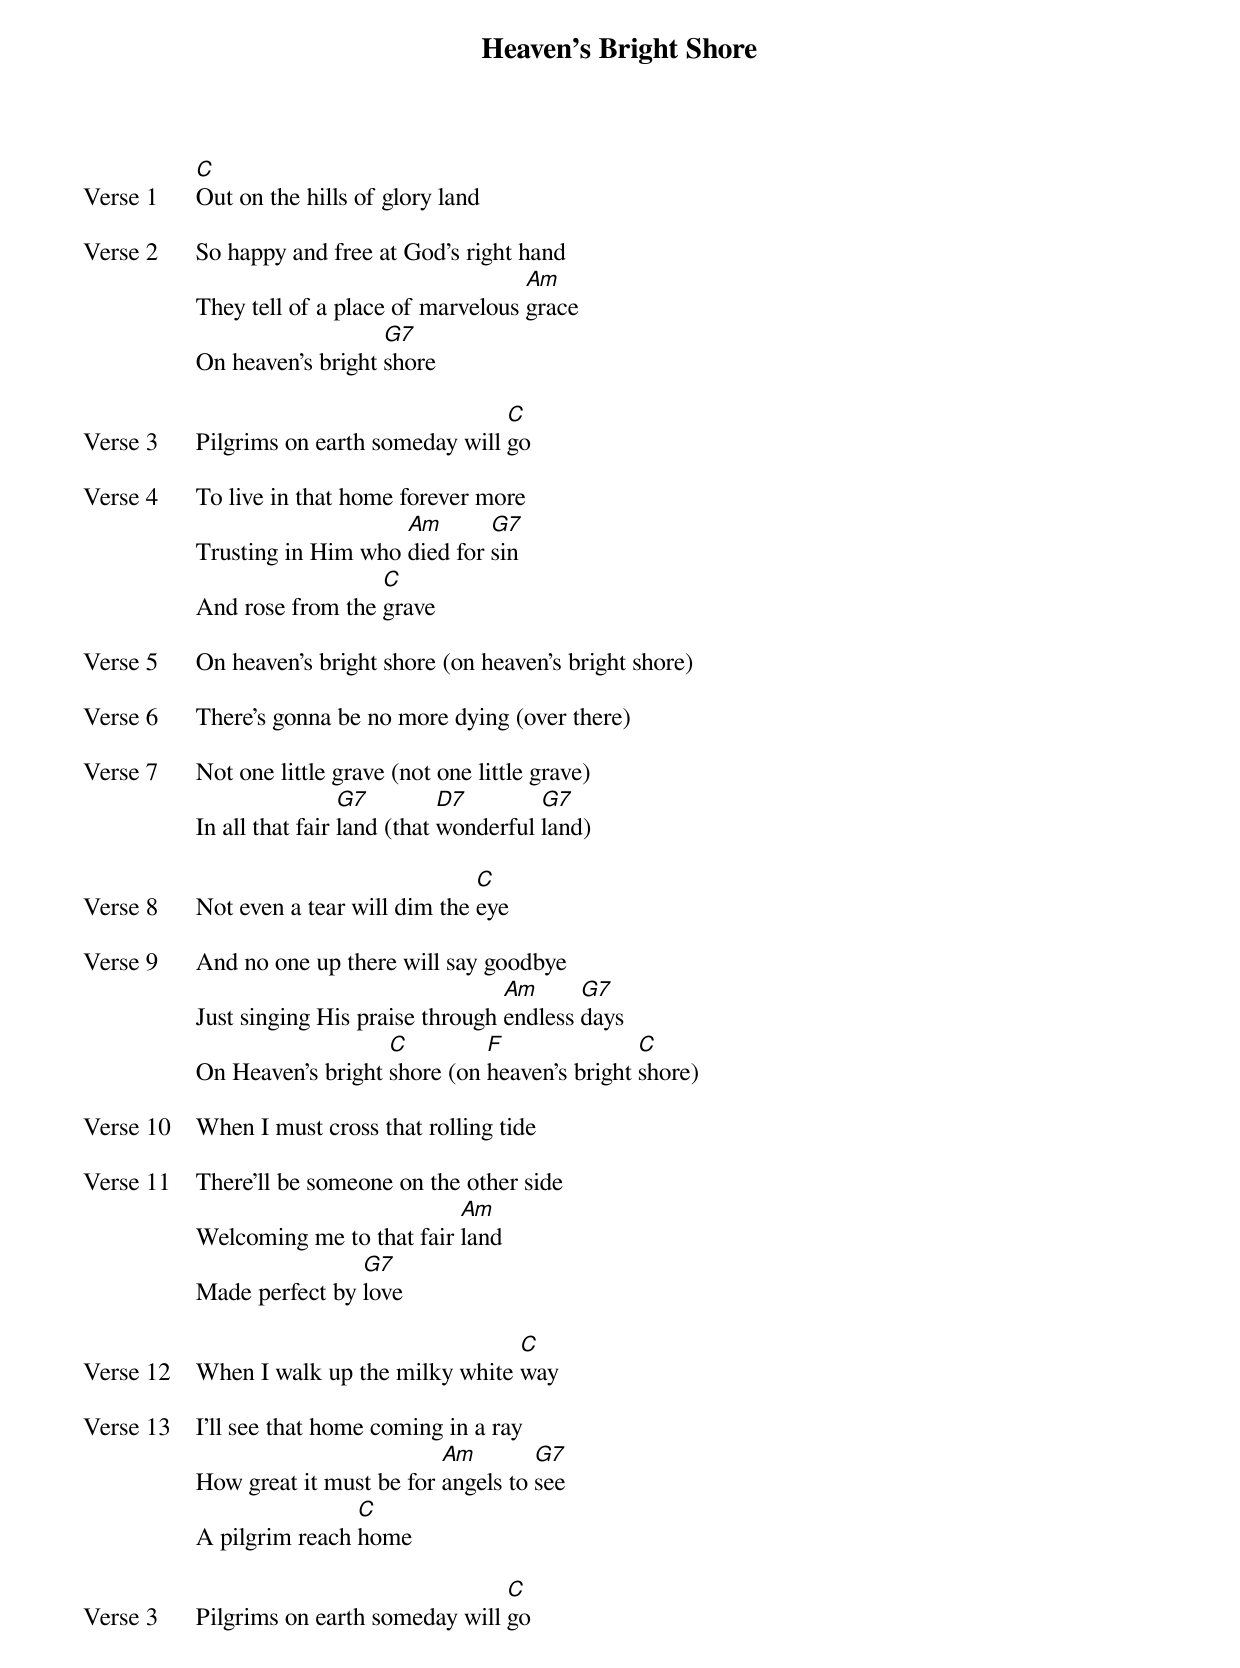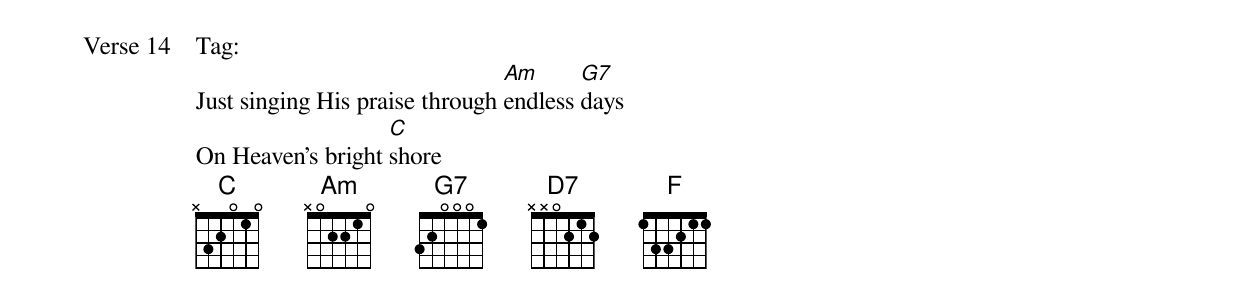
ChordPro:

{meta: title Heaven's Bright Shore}
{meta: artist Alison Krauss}
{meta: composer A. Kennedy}

{start_of_verse: Verse 1}
[C]Out on the hills of glory land
{end_of_verse}

{start_of_verse: Verse 2}
So happy and free at God’s right hand
They tell of a place of marvelous [Am]grace
On heaven’s bright [G7]shore
{end_of_verse}

{start_of_verse: Verse 3}
Pilgrims on earth someday will [C]go
{end_of_verse}

{start_of_verse: Verse 4}
To live in that home forever more
Trusting in Him who [Am]died for [G7]sin
And rose from the [C]grave
{end_of_verse}

{start_of_verse: Verse 5}
On heaven’s bright shore (on heaven’s bright shore)
{end_of_verse}

{start_of_verse: Verse 6}
There’s gonna be no more dying (over there)
{end_of_verse}

{start_of_verse: Verse 7}
Not one little grave (not one little grave)
In all that fair [G7]land (that [D7]wonderful [G7]land)
{end_of_verse}

{start_of_verse: Verse 8}
Not even a tear will dim the [C]eye
{end_of_verse}

{start_of_verse: Verse 9}
And no one up there will say goodbye
Just singing His praise through [Am]endless [G7]days
On Heaven’s bright [C]shore (on [F]heaven’s bright [C]shore)
{end_of_verse}

{start_of_verse: Verse 10}
When I must cross that rolling tide
{end_of_verse}

{start_of_verse: Verse 11}
There’ll be someone on the other side
Welcoming me to that fair [Am]land
Made perfect by [G7]love
{end_of_verse}

{start_of_verse: Verse 12}
When I walk up the milky white [C]way
{end_of_verse}

{start_of_verse: Verse 13}
I’ll see that home coming in a ray
How great it must be for [Am]angels to [G7]see
A pilgrim reach [C]home
{end_of_verse}

{start_of_verse: Verse 3}
Pilgrims on earth someday will [C]go
{end_of_verse}

{start_of_verse: Verse 14}
Tag:
Just singing His praise through [Am]endless [G7]days
On Heaven’s bright [C]shore
{end_of_verse}
